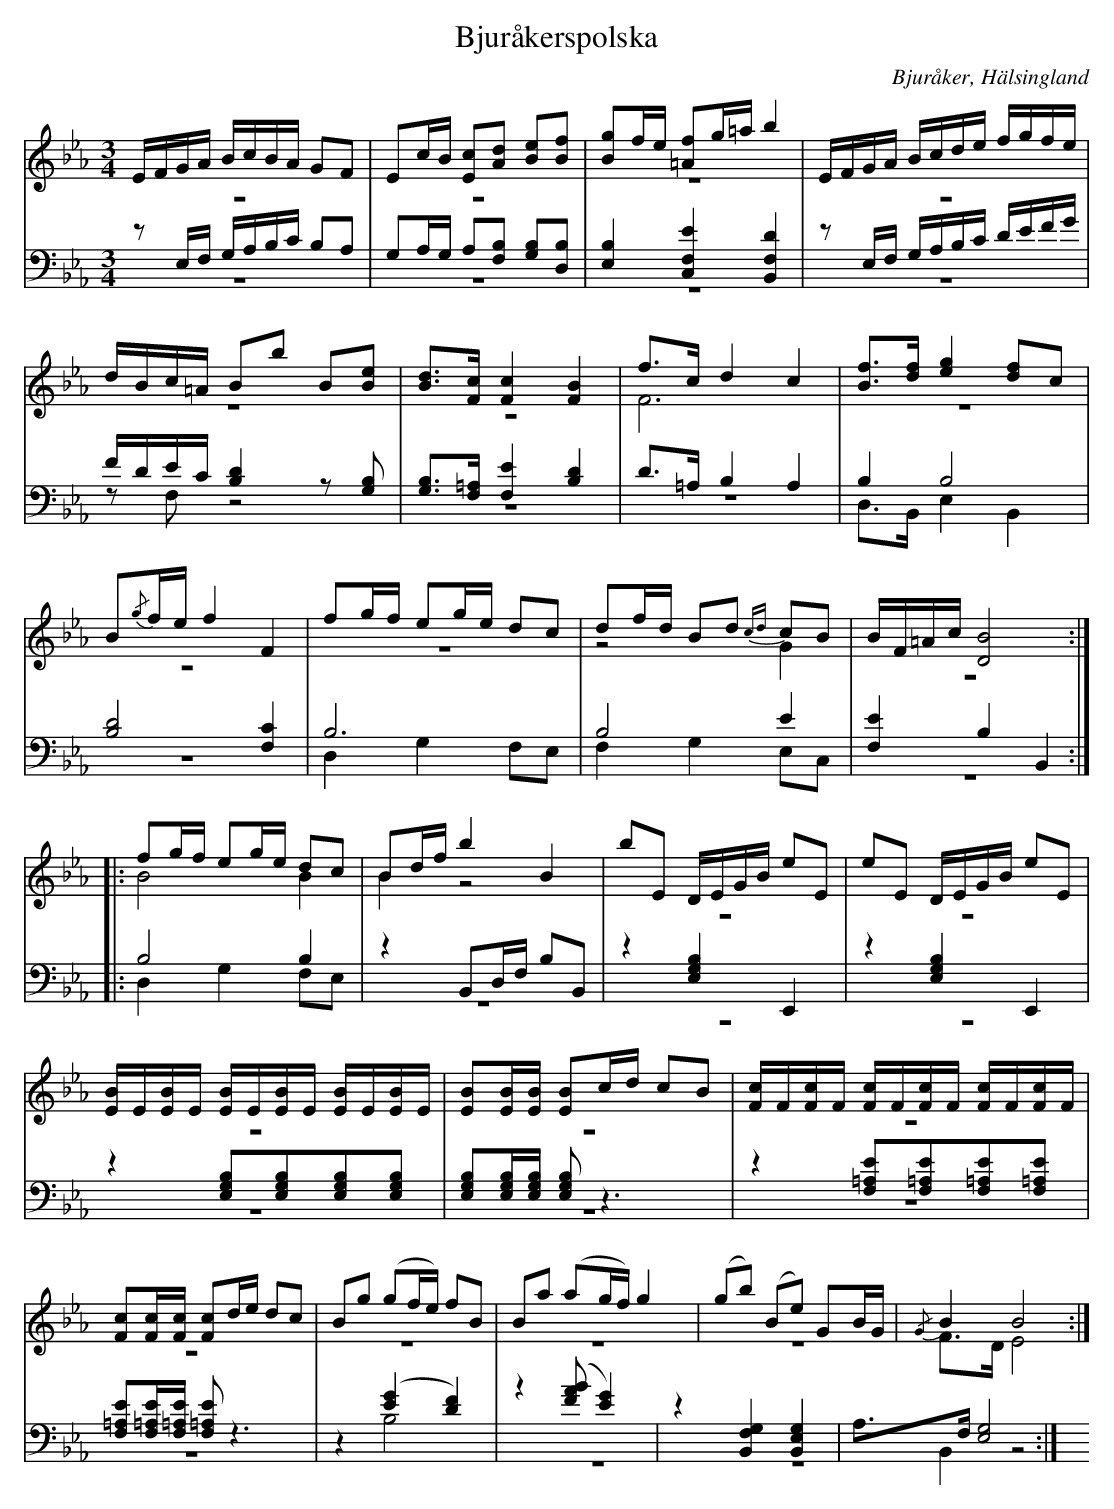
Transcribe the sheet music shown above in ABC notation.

X:1
T: Bjuråkerspolska
O: Bjuråker, Hälsingland
M: 3/4
L: 1/8
K: Eb
V:1
V:2 merge
V:3
V:4 merge
V:1
E/F/G/A/ B/c/B/A/ GF|Ec/B/ [Ec][Ad] [Be][Bf]|[Bg]f/e/ [=Af]g/=a/ b2|E/F/G/A/ B/c/d/e/ f/g/f/e/|
d/B/c/=A/ Bb B[Be]|[Bd]>[Fc] [F2c2] [F2B2]|f>c d2 c2|[Bf]>[df] [e2g2] [df]c|
B{/g}f/e/ f2 F2|fg/f/ eg/e/ dc|df/d/ Bd {cd}cB|B/F/=A/c/ [D4B4]:|
|:fg/f/ eg/e/ dc|Bd/f/ b2 B2|bE D/E/G/B/ eE|eE D/E/G/B/ eE|
[E/B/]E/[E/B/]E/ [E/B/]E/[E/B/]E/ [E/B/]E/[E/B/]E/|[EB][E/B/][E/B/] [EB]c/d/ cB|[F/c/]F/[F/c/]F/ [F/c/]F/[F/c/]F/ [F/c/]F/[F/c/]F/|[Fc][F/c/][F/c/] [Fc]d/e/ dc|Bg (gf/e/) fB|Ba (ag/f/) g2|(gb) (Be) GB/G/|{/G}B2 B4:|
V:2
z6|z6|z6|z6|
z6|z6|F6|z6|
z6|z6|z4 G2|z6:|
|:B4 B2|B2 z4|z6|z6|
z6|z6|z6|z6|
z6|z6|z6|F>D E4:|
V:3 clef=bass
zE,/F,/ G,/A,/B,/C/ B,A,|G,A,/G,/ A,[F,B,] [G,B,][D,B,]|[E,2B,2] [C,2F,2E2] [B,,2F,2D2]|zE,/F,/ G,/A,/B,/C/ D/E/F/G/|
F/D/E/C/ [B,2D2]z[G,B,]|[G,B,]>[F,=A,] [F,2E2] [B,2D2]|D>=A, B,2 A,2|B,2 B,4|
[B,4D4] [F,2C2]|B,6|B,4 E2|[F,2E2] B,2 B,,2:|
|:B,4 B,2|z2 B,,D,/F,/ B,B,,|z2 [E,2G,2B,2] E,,2|z2 [E,2G,2B,2] E,,2|
z2 [E,G,B,][E,G,B,][E,G,B,][E,G,B,]|[E,G,B,][E,/G,/B,/][E,/G,/B,/] [E,G,B,] z3|z2 [F,=A,E][F,=A,E][F,=A,E][F,=A,E]|[F,=A,E][F,/=A,/E/][F,/=A,/E/] [F,=A,E] z3|
z2 ([E2G2] [D2F2])|z2 ([BF2A2] [E2G2])|z2 [B,,2F,2G,2] [B,,2E,2G,2]|A,>F, [E,4G,4]:|
V:4  clef=bass
z6|z6|z6|z6|
zF, z4|z6|z6|D,>B,, E,2 B,,2|
z6|D,2 G,2 F,E,|F,2 G,2 E,C,|z6:|
|:D,2 G,2 F,E,|z6|z6|z6|
z6|z6|z6|z6|
z2 B,4|z6|z6|B,,2 z4:|
